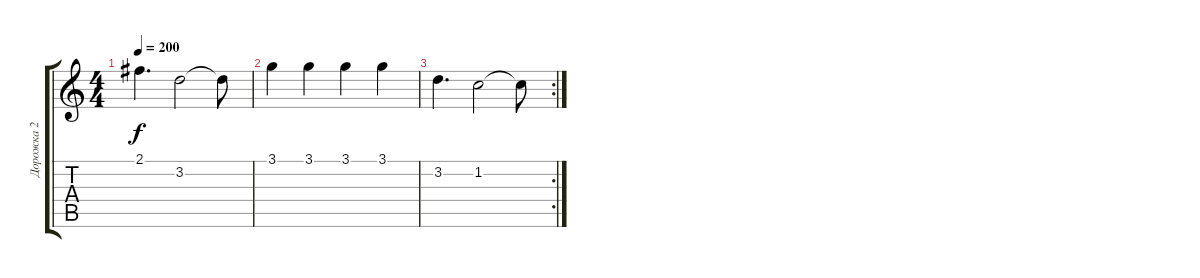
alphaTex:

\track ("Дорожка 2" "Дорожка 2") {instrument acousticguitarsteel}
\staff {score tabs}
\tuning (E4 B3 G3 D3 A2 E2) {hide}
\ts (4 4)
\tempo 200
\clef g2
\ks c
2.1.4{d dy f} 3.2.2 3.2{t}.8 |
3.1.4 3.1.4 3.1.4 3.1.4 |
\rc 2
3.2.4{d} 1.2.2 1.2{t}.8
